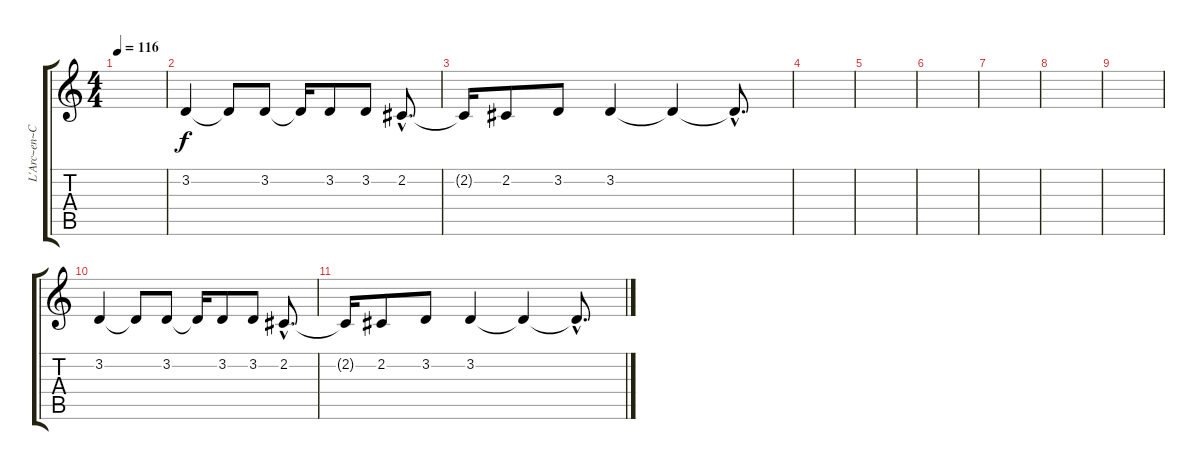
\track ("L'Arc~en~Ciel (Chorus)" "L'Arc~en~C") {instrument bassoon}
\staff {score tabs}
\tuning (E4 B3 G3 D3 A2 E2) {hide}
\ts (4 4)
\tempo 116
\clef g2
\ks c
|
3.2.4 3.2{t}.8 3.2.8 3.2{t}.16 3.2.8 3.2.8 2.2{hac}.8{d} |
2.2{t}.16 2.2.8 3.2.8 3.2.4 3.2{t}.4 3.2{hac t}.8{d} |
|
|
|
|
|
|
3.2.4 3.2{t}.8 3.2.8 3.2{t}.16 3.2.8 3.2.8 2.2{hac}.8{d} |
2.2{t}.16 2.2.8 3.2.8 3.2.4 3.2{t}.4 3.2{hac t}.8{d}
